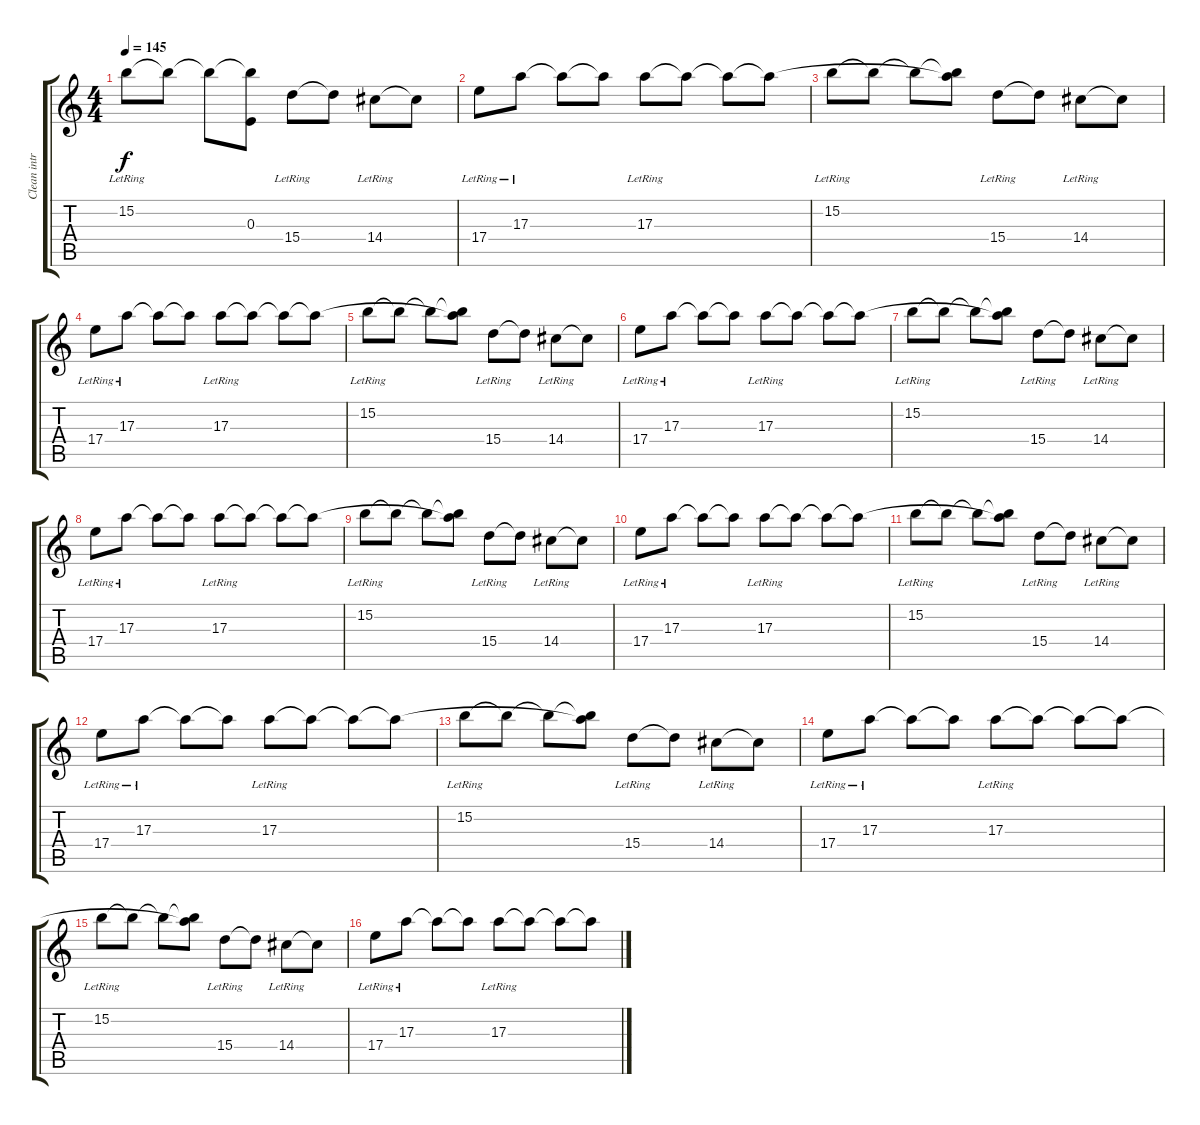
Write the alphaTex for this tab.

\track ("Clean intro" "Clean intr") {instrument electricguitarclean}
\staff {score tabs}
\tuning (Db4 Ab3 E3 B2 Gb2 B1) {hide}
\ts (4 4)
\tempo 145
\clef g2
\ks c
15.2{lr}.8{dy f instrument electricguitarclean} 15.2{t}.8 15.2{t}.8 (15.2{t} 0.3).8 15.4{lr}.8 15.4{t}.8 14.4{lr}.8 14.4{t}.8 |
17.4{lr}.8 17.3{lr}.8 17.3{t}.8 17.3{t}.8 17.3{lr}.8 17.3{t}.8 17.3{t}.8 17.3{t}.8 |
15.2{lr}.8 15.2{t}.8 15.2{t}.8 (15.2{t} 17.3{t}).8 15.4{lr}.8 15.4{t}.8 14.4{lr}.8 14.4{t}.8 |
17.4{lr}.8 17.3{lr}.8 17.3{t}.8 17.3{t}.8 17.3{lr}.8 17.3{t}.8 17.3{t}.8 17.3{t}.8 |
15.2{lr}.8 15.2{t}.8 15.2{t}.8 (15.2{t} 17.3{t}).8 15.4{lr}.8 15.4{t}.8 14.4{lr}.8 14.4{t}.8 |
17.4{lr}.8 17.3{lr}.8 17.3{t}.8 17.3{t}.8 17.3{lr}.8 17.3{t}.8 17.3{t}.8 17.3{t}.8 |
15.2{lr}.8 15.2{t}.8 15.2{t}.8 (15.2{t} 17.3{t}).8 15.4{lr}.8 15.4{t}.8 14.4{lr}.8 14.4{t}.8 |
17.4{lr}.8 17.3{lr}.8 17.3{t}.8 17.3{t}.8 17.3{lr}.8 17.3{t}.8 17.3{t}.8 17.3{t}.8 |
15.2{lr}.8 15.2{t}.8 15.2{t}.8 (15.2{t} 17.3{t}).8 15.4{lr}.8 15.4{t}.8 14.4{lr}.8 14.4{t}.8 |
17.4{lr}.8 17.3{lr}.8 17.3{t}.8 17.3{t}.8 17.3{lr}.8 17.3{t}.8 17.3{t}.8 17.3{t}.8 |
15.2{lr}.8 15.2{t}.8 15.2{t}.8 (15.2{t} 17.3{t}).8 15.4{lr}.8 15.4{t}.8 14.4{lr}.8 14.4{t}.8 |
17.4{lr}.8 17.3{lr}.8 17.3{t}.8 17.3{t}.8 17.3{lr}.8 17.3{t}.8 17.3{t}.8 17.3{t}.8 |
15.2{lr}.8 15.2{t}.8 15.2{t}.8 (15.2{t} 17.3{t}).8 15.4{lr}.8 15.4{t}.8 14.4{lr}.8 14.4{t}.8 |
17.4{lr}.8 17.3{lr}.8 17.3{t}.8 17.3{t}.8 17.3{lr}.8 17.3{t}.8 17.3{t}.8 17.3{t}.8 |
15.2{lr}.8 15.2{t}.8 15.2{t}.8 (15.2{t} 17.3{t}).8 15.4{lr}.8 15.4{t}.8 14.4{lr}.8 14.4{t}.8 |
17.4{lr}.8 17.3{lr}.8 17.3{t}.8 17.3{t}.8 17.3{lr}.8 17.3{t}.8 17.3{t}.8 17.3{t}.8
